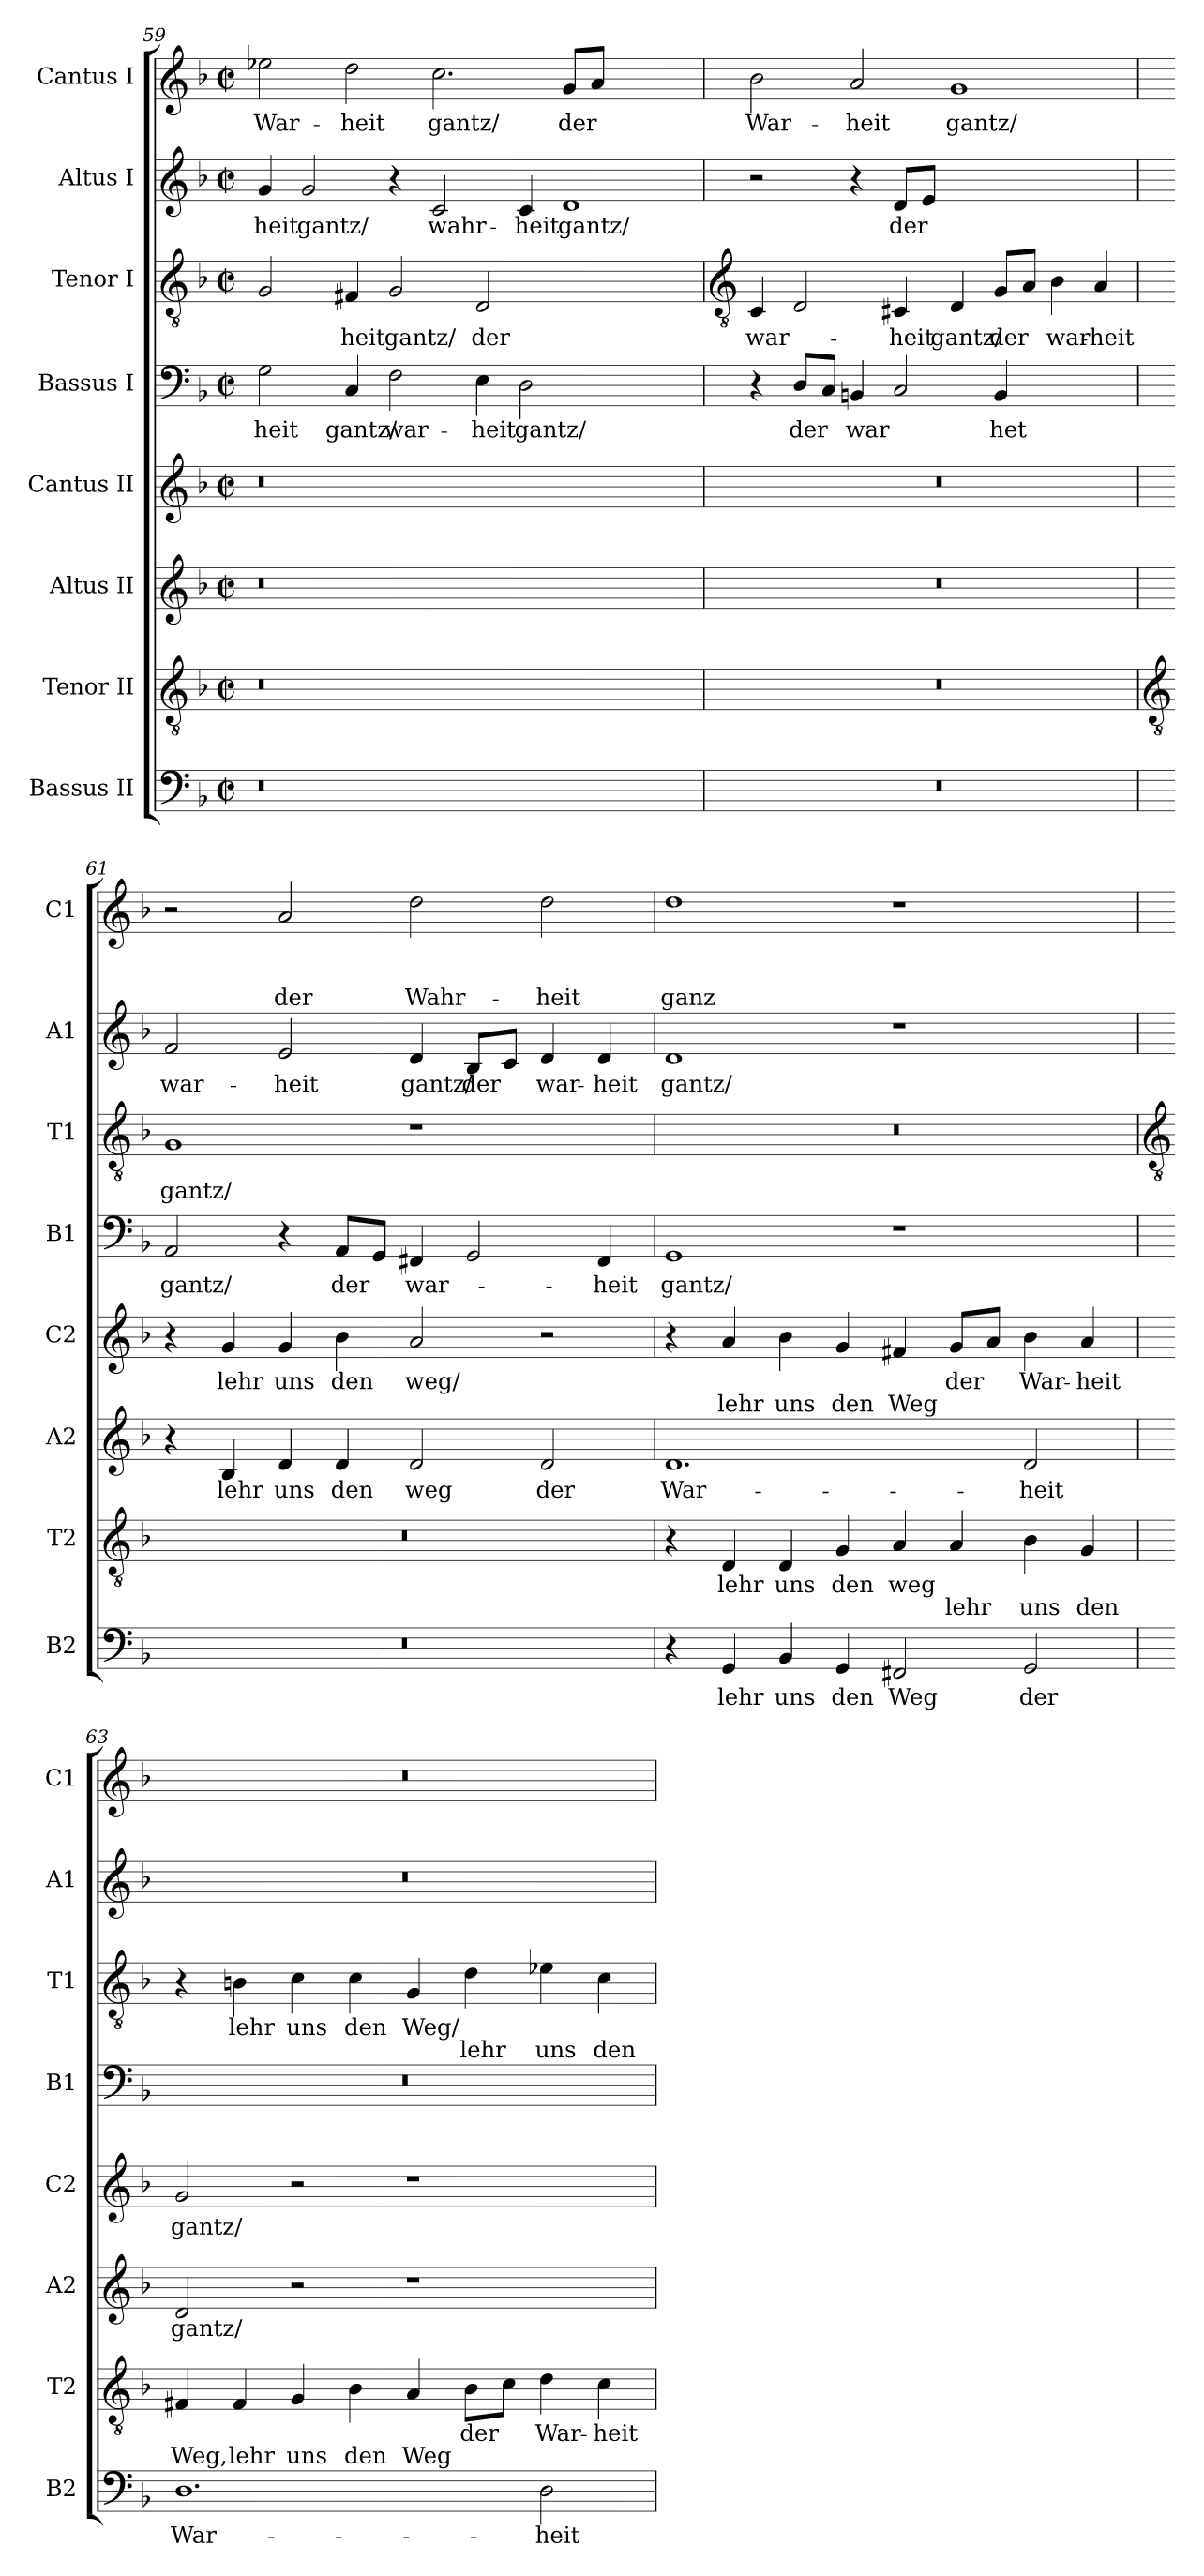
**kern	**text	**kern	**text	**text	**kern	**text	**kern	**text	**text	**kern	**text	**kern	**text	**text	**kern	**text	**kern	**text	**text	**text
*part8	*part8	*part7	*part7	*part7	*part6	*part6	*part5	*part5	*part5	*part4	*part4	*part3	*part3	*part3	*part2	*part2	*part1	*part1	*part1	*part1
*staff8	*staff8	*staff7	*staff7	*staff7	*staff6	*staff6	*staff5	*staff5	*staff5	*staff4	*staff4	*staff3	*staff3	*staff3	*staff2	*staff2	*staff1	*staff1	*staff1	*staff1
*I"Bassus II	*	*I"Tenor II	*	*	*I"Altus II	*	*I"Cantus II	*	*	*I"Bassus I	*	*I"Tenor I	*	*	*I"Altus I	*	*I"Cantus I	*	*	*
*I'B2	*	*I'T2	*	*	*I'A2	*	*I'C2	*	*	*I'B1	*	*I'T1	*	*	*I'A1	*	*I'C1	*	*	*
*clefF4	*	*clefGv2	*	*	*clefG2	*	*clefG2	*	*	*clefF4	*	*clefGv2	*	*	*clefG2	*	*clefG2	*	*	*
*k[b-]	*	*k[b-]	*	*	*k[b-]	*	*k[b-]	*	*	*k[b-]	*	*k[b-]	*	*	*k[b-]	*	*k[b-]	*	*	*
*F:	*	*F:	*	*	*F:	*	*F:	*	*	*F:	*	*F:	*	*	*F:	*	*F:	*	*	*
*M4/2	*	*M4/2	*	*	*M4/2	*	*M4/2	*	*	*M4/2	*	*M4/2	*	*	*M4/2	*	*M4/2	*	*	*
*met(c|)	*	*met(c|)	*	*	*met(c|)	*	*met(c|)	*	*	*met(c|)	*	*met(c|)	*	*	*met(c|)	*	*met(c|)	*	*	*
=59	=59	=59	=59	=59	=59	=59	=59	=59	=59	=59	=59	=59	=59	=59	=59	=59	=59	=59	=59	=59
!	!	!	!	!	!	!	!	!	!	!	!LO:LY:b	!	!	!	!	!LO:LY:b	!	!LO:LY:b	!	!
0r	.	0r	.	.	0r	.	0r	.	.	2G	-heit	2G	.	.	4g	-heit	2ee-X	War-	.	.
!	!	!	!	!	!	!	!	!	!	!	!	!	!	!	!	!LO:LY:b	!	!	!	!
.	.	.	.	.	.	.	.	.	.	.	.	.	.	.	2g	gantz/	.	.	.	.
!	!	!	!	!	!	!	!	!	!	!	!LO:LY:b	!	!LO:LY:b	!	!	!	!	!LO:LY:b	!	!
.	.	.	.	.	.	.	.	.	.	4C	gantz/	4F#X	-heit	.	.	.	2dd	-heit	.	.
!	!	!	!	!	!	!	!	!	!	!	!LO:LY:b	!	!LO:LY:b	!	!	!	!	!	!	!
.	.	.	.	.	.	.	.	.	.	2F	war-	2G	gantz/	.	4r	.	.	.	.	.
!	!	!	!	!	!	!	!	!	!	!	!	!	!	!	!	!LO:LY:b	!	!LO:LY:b	!	!
.	.	.	.	.	.	.	.	.	.	.	.	.	.	.	2c	wahr-	2.cc	gantz/	.	.
!	!	!	!	!	!	!	!	!	!	!	!LO:LY:b	!	!LO:LY:b	!	!	!	!	!	!	!
.	.	.	.	.	.	.	.	.	.	4E	-heit	2D	der	.	.	.	.	.	.	.
!	!	!	!	!	!	!	!	!	!	!	!LO:LY:b	!	!	!	!	!LO:LY:b	!	!	!	!
.	.	.	.	.	.	.	.	.	.	2D	gantz/	.	.	.	4c	-heit	.	.	.	.
!	!	!	!	!	!	!	!	!	!	!	!	!	!	!	!	!LO:LY:b	!	!LO:LY:b	!	!
.	.	.	.	.	.	.	.	.	.	.	.	1ryy	.	.	1d	gantz/	8gL	der	.	.
.	.	.	.	.	.	.	.	.	.	.	.	.	.	.	.	.	8aJ	.	.	.
2.ryy	.	2.ryy	.	.	2.ryy	.	2.ryy	.	.	2.ryy	.	.	.	.	.	.	2.ryy	.	.	.
!!LO:LB:g=z
=60	=60	=60	=60	=60	=60	=60	=60	=60	=60	=60	=60	=60	=60	=60	=60	=60	=60	=60	=60	=60
*	*	*	*	*	*	*	*	*	*	*	*	*clefGv2	*	*	*	*	*	*	*	*
!	!	!	!	!	!	!	!	!	!	!	!	!	!LO:LY:b	!	!	!	!	!LO:LY:b	!	!
0r	.	0r	.	.	0r	.	0r	.	.	4r	.	4C	war-	.	2r	.	2b-	War-	.	.
!	!	!	!	!	!	!	!	!	!	!	!LO:LY:b	!	!	!	!	!	!	!	!	!
.	.	.	.	.	.	.	.	.	.	8DL	der	2D	.	.	.	.	.	.	.	.
.	.	.	.	.	.	.	.	.	.	8CJ	.	.	.	.	.	.	.	.	.	.
!	!	!	!	!	!	!	!	!	!	!	!LO:LY:b	!	!	!	!	!	!	!LO:LY:b	!	!
.	.	.	.	.	.	.	.	.	.	4BBn	war	.	.	.	4r	.	2a	-heit	.	.
!	!	!	!	!	!	!	!	!	!	!	!	!	!LO:LY:b	!	!	!LO:LY:b	!	!	!	!
.	.	.	.	.	.	.	.	.	.	2C	.	4C#X	-heit	.	8dL	der	.	.	.	.
.	.	.	.	.	.	.	.	.	.	.	.	.	.	.	8eJ	.	.	.	.	.
!	!	!	!	!	!	!	!	!	!	!	!	!	!LO:LY:b	!	!	!	!	!LO:LY:b	!	!
.	.	.	.	.	.	.	.	.	.	.	.	4D	gantz/	.	1ryy	.	1g	gantz/	.	.
!	!	!	!	!	!	!	!	!	!	!	!LO:LY:b	!	!LO:LY:b	!	!	!	!	!	!	!
.	.	.	.	.	.	.	.	.	.	4BB	het	8GL	der	.	.	.	.	.	.	.
.	.	.	.	.	.	.	.	.	.	.	.	8AJ	.	.	.	.	.	.	.	.
!	!	!	!	!	!	!	!	!	!	!	!	!	!LO:LY:b	!	!	!	!	!	!	!
.	.	.	.	.	.	.	.	.	.	2ryy	.	4B-	war-	.	.	.	.	.	.	.
!	!	!	!	!	!	!	!	!	!	!	!	!	!LO:LY:b	!	!	!	!	!	!	!
.	.	.	.	.	.	.	.	.	.	.	.	4A	-heit	.	.	.	.	.	.	.
!!LO:LB:g=z
=61	=61	=61	=61	=61	=61	=61	=61	=61	=61	=61	=61	=61	=61	=61	=61	=61	=61	=61	=61	=61
*	*	*clefGv2	*	*	*	*	*	*	*	*	*	*	*	*	*	*	*	*	*	*
!	!	!	!	!	!	!	!	!	!	!	!LO:LY:b	!	!LO:LY:b	!	!	!LO:LY:b	!	!	!	!
0r	.	0r	.	.	4r	.	4r	.	.	2AA	gantz/	1G	gantz/	.	2f	war-	2r	.	.	.
!	!	!	!	!	!	!LO:LY:b	!	!LO:LY:b	!	!	!	!	!	!	!	!	!	!	!	!
.	.	.	.	.	4B-	lehr	4g	lehr	.	.	.	.	.	.	.	.	.	.	.	.
!	!	!	!	!	!	!LO:LY:b	!	!LO:LY:b	!	!	!	!	!	!	!	!LO:LY:b	!	!	!	!LO:LY:b
.	.	.	.	.	4d	uns	4g	uns	.	4r	.	.	.	.	2e	-heit	2a	.	.	der
!	!	!	!	!	!	!LO:LY:b	!	!LO:LY:b	!	!	!LO:LY:b	!	!	!	!	!	!	!	!	!
.	.	.	.	.	4d	den	4b-	den	.	8AAL	der	.	.	.	.	.	.	.	.	.
.	.	.	.	.	.	.	.	.	.	8GGJ	.	.	.	.	.	.	.	.	.	.
!	!	!	!	!	!	!LO:LY:b	!	!LO:LY:b	!	!	!LO:LY:b	!	!	!	!	!LO:LY:b	!	!	!	!LO:LY:b
.	.	.	.	.	2d	weg	2a	weg/	.	4FF#X	war-	1r	.	.	4d	gantz/	2dd	.	.	Wahr-
!	!	!	!	!	!	!	!	!	!	!	!	!	!	!	!	!LO:LY:b	!	!	!	!
.	.	.	.	.	.	.	.	.	.	2GG	.	.	.	.	8B-L	der	.	.	.	.
.	.	.	.	.	.	.	.	.	.	.	.	.	.	.	8cJ	.	.	.	.	.
!	!	!	!	!	!	!LO:LY:b	!	!	!	!	!	!	!	!	!	!LO:LY:b	!	!	!	!LO:LY:b
.	.	.	.	.	2d	der	2r	.	.	.	.	.	.	.	4d	war-	2dd	.	.	-heit
!	!	!	!	!	!	!	!	!	!	!	!LO:LY:b	!	!	!	!	!LO:LY:b	!	!	!	!
.	.	.	.	.	.	.	.	.	.	4FF#	-heit	.	.	.	4d	-heit	.	.	.	.
=62	=62	=62	=62	=62	=62	=62	=62	=62	=62	=62	=62	=62	=62	=62	=62	=62	=62	=62	=62	=62
!	!	!	!	!	!	!LO:LY:b	!	!	!	!	!LO:LY:b	!	!	!	!	!LO:LY:b	!	!	!	!LO:LY:b
4r	.	4r	.	.	1.d	War-	4r	.	.	1GG	gantz/	0r	.	.	1d	gantz/	1dd	.	.	ganz
!	!LO:LY:b	!	!LO:LY:b	!	!	!	!	!	!LO:LY:b	!	!	!	!	!	!	!	!	!	!	!
4GG	lehr	4D	lehr	.	.	.	4a	.	lehr	.	.	.	.	.	.	.	.	.	.	.
!	!LO:LY:b	!	!LO:LY:b	!	!	!	!	!	!LO:LY:b	!	!	!	!	!	!	!	!	!	!	!
4BB-	uns	4D	uns	.	.	.	4b-	.	uns	.	.	.	.	.	.	.	.	.	.	.
!	!LO:LY:b	!	!LO:LY:b	!	!	!	!	!	!LO:LY:b	!	!	!	!	!	!	!	!	!	!	!
4GG	den	4G	den	.	.	.	4g	.	den	.	.	.	.	.	.	.	.	.	.	.
!	!LO:LY:b	!	!LO:LY:b	!	!	!	!	!	!LO:LY:b	!	!	!	!	!	!	!	!	!	!	!
2FF#X	Weg	4A	weg	.	.	.	4f#X	.	Weg	1r	.	.	.	.	1r	.	1r	.	.	.
!	!	!	!	!LO:LY:b	!	!	!	!LO:LY:b	!	!	!	!	!	!	!	!	!	!	!	!
.	.	4A	.	lehr	.	.	8gL	der	.	.	.	.	.	.	.	.	.	.	.	.
.	.	.	.	.	.	.	8aJ	.	.	.	.	.	.	.	.	.	.	.	.	.
!	!LO:LY:b	!	!	!LO:LY:b	!	!LO:LY:b	!	!LO:LY:b	!	!	!	!	!	!	!	!	!	!	!	!
2GG	der	4B-	.	uns	2d	-heit	4b-	War-	.	.	.	.	.	.	.	.	.	.	.	.
!	!	!	!	!LO:LY:b	!	!	!	!LO:LY:b	!	!	!	!	!	!	!	!	!	!	!	!
.	.	4G	.	den	.	.	4a	-heit	.	.	.	.	.	.	.	.	.	.	.	.
!!LO:LB:g=z
=63	=63	=63	=63	=63	=63	=63	=63	=63	=63	=63	=63	=63	=63	=63	=63	=63	=63	=63	=63	=63
*	*	*	*	*	*	*	*	*	*	*	*	*clefGv2	*	*	*	*	*	*	*	*
!	!LO:LY:b	!	!	!LO:LY:b	!	!LO:LY:b	!	!LO:LY:b	!	!	!	!	!	!	!	!	!	!	!	!
1.D	War-	4F#X	.	Weg,	2d	gantz/	2g	gantz/	.	0r	.	4r	.	.	0r	.	0r	.	.	.
!	!	!	!	!LO:LY:b	!	!	!	!	!	!	!	!	!LO:LY:b	!	!	!	!	!	!	!
.	.	4F#	.	lehr	.	.	.	.	.	.	.	4Bn	lehr	.	.	.	.	.	.	.
!	!	!	!	!LO:LY:b	!	!	!	!	!	!	!	!	!LO:LY:b	!	!	!	!	!	!	!
.	.	4G	.	uns	2r	.	2r	.	.	.	.	4c	uns	.	.	.	.	.	.	.
!	!	!	!	!LO:LY:b	!	!	!	!	!	!	!	!	!LO:LY:b	!	!	!	!	!	!	!
.	.	4B-	.	den	.	.	.	.	.	.	.	4c	den	.	.	.	.	.	.	.
!	!	!	!	!LO:LY:b	!	!	!	!	!	!	!	!	!LO:LY:b	!	!	!	!	!	!	!
.	.	4A	.	Weg	1r	.	1r	.	.	.	.	4G	Weg/	.	.	.	.	.	.	.
!	!	!	!LO:LY:b	!	!	!	!	!	!	!	!	!	!	!LO:LY:b	!	!	!	!	!	!
.	.	8B-L	der	.	.	.	.	.	.	.	.	4d	.	lehr	.	.	.	.	.	.
.	.	8cJ	.	.	.	.	.	.	.	.	.	.	.	.	.	.	.	.	.	.
!	!LO:LY:b	!	!LO:LY:b	!	!	!	!	!	!	!	!	!	!	!LO:LY:b	!	!	!	!	!	!
2D	-heit	4d	War-	.	.	.	.	.	.	.	.	4e-X	.	uns	.	.	.	.	.	.
!	!	!	!LO:LY:b	!	!	!	!	!	!	!	!	!	!	!LO:LY:b	!	!	!	!	!	!
.	.	4c	-heit	.	.	.	.	.	.	.	.	4c	.	den	.	.	.	.	.	.
=	=	=	=	=	=	=	=	=	=	=	=	=	=	=	=	=	=	=	=	=
*-	*-	*-	*-	*-	*-	*-	*-	*-	*-	*-	*-	*-	*-	*-	*-	*-	*-	*-	*-	*-
